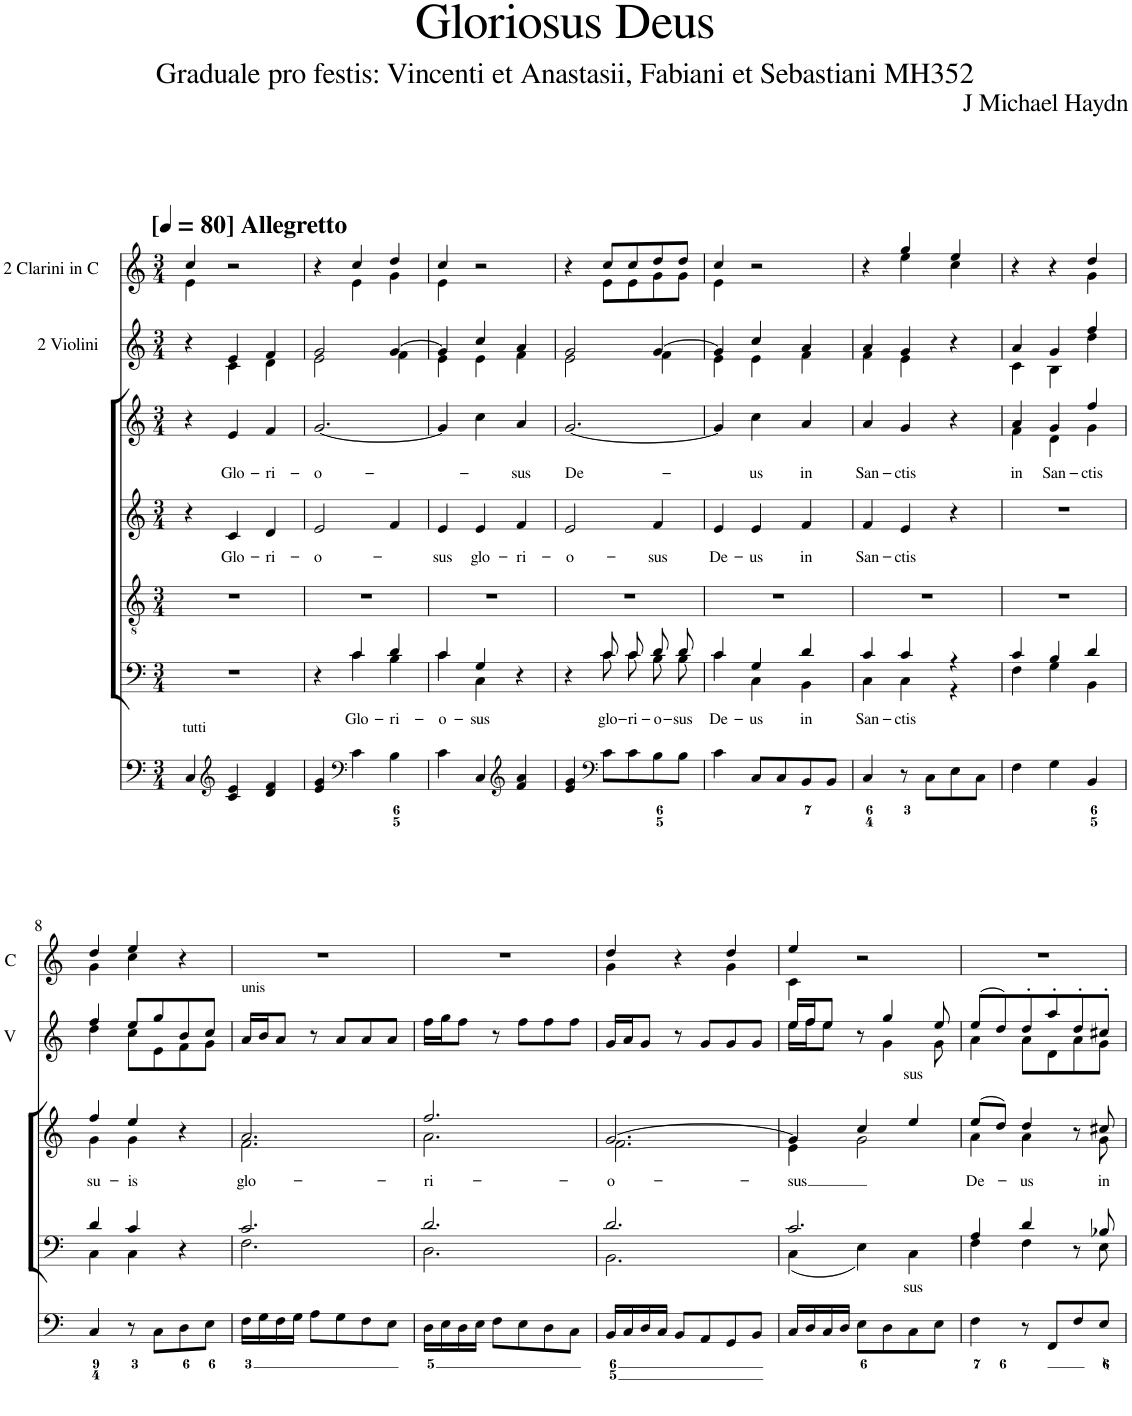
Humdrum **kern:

**kern	**kern	**kern	**kern	**text	**kern	**kern	**text	**kern	**text	**kern	**kern
*part9	*part8	*part7	*part6	*part6	*part5	*part4	*part4	*part3	*part3	*part2	*part1
*staff9	*staff8	*staff7	*staff6	*staff6	*staff5	*staff4	*staff4	*staff3	*staff3	*staff2	*staff1
*I"Violin	*I"Violin	*I"Organ	*I"Voice	*	*I"Tenor	*I"Alto	*	*I"Voice	*	*I"2 Violini	*I"2 Clarini in C
*I'Vln.	*I'Vln.	*	*	*	*	*I'A	*	*	*	*I'V	*I'C
*stria5	*stria5	*stria5	*stria5	*	*stria5	*stria5	*	*stria5	*	*stria5	*stria5
*clefG2	*clefG2	*clefF4	*clefF4	*	*clefGv2	*clefG2	*	*clefG2	*	*clefG2	*clefG2
*k[]	*k[]	*k[]	*k[]	*	*k[]	*k[]	*	*k[]	*	*k[]	*k[]
*M3/4	*M3/4	*M3/4	*M3/4	*	*M3/4	*M3/4	*	*M3/4	*	*M3/4	*M3/4
*MM80	*MM80	*MM80	*MM80	*	*MM80	*MM80	*	*MM80	*	*MM80	*MM80
=1	=1	=1	=1	=1	=1	=1	=1	=1	=1	=1	=1
*	*	*	*	*	*	*	*	*	*	*^	*^
!	!	!	!	!	!	!	!	!	!	!	!	!LO:TX:a:B:t=[	!
!	!	!	!	!	!	!	!	!	!	!	!	!LO:TX:a:B:t=] Allegretto	!
!	!	!LO:TX:a:t=tutti	!	!	!	!	!	!	!	!	!	!	!
4r	4r	4C/	2.r	.	2.r	4r	.	4r	.	4r	4ryy	4cc/	4e\
*	*	*clefG2	*	*	*	*	*	*	*	*	*	*	*
!	!	!	!	!	!	!	!LO:LY:b	!	!LO:LY:b	!	!	!	!
4c	4e	4c/ 4e/	.	.	.	4c/	Glo-	4e/	Glo-	4e/	4c\	2r	2ryy
!	!	!	!	!	!	!	!LO:LY:b	!	!LO:LY:b	!	!	!	!
4d	4f	4d/ 4f/	.	.	.	4d/	-ri-	4f/	-ri-	4f/	4d\	.	.
=2	=2	=2	=2	=2	=2	=2	=2	=2	=2	=2	=2	=2	=2
*	*	*	*^	*	*	*	*	*	*	*	*	*	*
!	!	!	!	!	!	!	!	!LO:LY:b	!	!LO:LY:b	!	!	!	!
2e	2g	4e/ 4g/	4r	4ryy	.	2.r	2e/	-o-	[2.g/	-o-	2g/	2e\	4r	4ryy
*	*	*clefF4	*	*	*	*	*	*	*	*	*	*	*	*
!	!	!	!	!	!LO:LY:b	!	!	!	!	!	!	!	!	!
.	.	4c\	4c/	4c\	Glo-	.	.	.	.	.	.	.	4cc/	4e\
!	!	!	!	!	!LO:LY:b	!	!	!	!	!	!	!	!	!
4f	[4g	4B\	4d/	4B\	-ri-	.	4f/	.	.	.	[4g/	4f\	4dd/	4g\
=3	=3	=3	=3	=3	=3	=3	=3	=3	=3	=3	=3	=3	=3	=3
!	!	!	!	!	!LO:LY:b	!	!	!LO:LY:b	!	!	!	!	!	!
4e	4g]	4c\	4c/	4c\	-o-	2.r	4e/	-sus	4g/]	.	4g/]	4e\	4cc/	4e\
!	!	!	!	!	!LO:LY:b	!	!	!LO:LY:b	!	!	!	!	!	!
4e	4cc	4C/	4G/	4C\	-sus	.	4e/	glo-	4cc\	.	4cc/	4e\	2r	2ryy
*	*	*clefG2	*	*	*	*	*	*	*	*	*	*	*	*
!	!	!	!	!	!	!	!	!LO:LY:b	!	!LO:LY:b	!	!	!	!
4f	4a	4f/ 4a/	4r	4ryy	.	.	4f/	-ri-	4a/	-sus	4a/	4f\	.	.
=4	=4	=4	=4	=4	=4	=4	=4	=4	=4	=4	=4	=4	=4	=4
!	!	!	!	!	!	!	!	!LO:LY:b	!	!LO:LY:b	!	!	!	!
2e	2g	4e/ 4g/	4r	4ryy	.	2.r	2e/	-o-	[2.g/	De-	2g/	2e\	4r	4ryy
*	*	*clefF4	*	*	*	*	*	*	*	*	*	*	*	*
!	!	!	!	!	!LO:LY:b	!	!	!	!	!	!	!	!	!
.	.	8c\L	8c/L	8c\L	glo-	.	.	.	.	.	.	.	8cc/L	8e\L
!	!	!	!	!	!LO:LY:b	!	!	!	!	!	!	!	!	!
.	.	8c\	8c/J	8c\J	-ri-	.	.	.	.	.	.	.	8cc/	8e\
!	!	!	!	!	!LO:LY:b	!	!	!LO:LY:b	!	!	!	!	!	!
4f	[4g	8B\	8d/L	8B\L	-o-	.	4f/	-sus	.	.	[4g/	4f\	8dd/	8g\
!	!	!	!	!	!LO:LY:b	!	!	!	!	!	!	!	!	!
.	.	8B\J	8d/J	8B\J	-sus	.	.	.	.	.	.	.	8dd/J	8g\J
=5	=5	=5	=5	=5	=5	=5	=5	=5	=5	=5	=5	=5	=5	=5
!	!	!	!	!	!LO:LY:b	!	!	!LO:LY:b	!	!	!	!	!	!
4e	4g]	4c\	4c/	4c\	De-	2.r	4e/	De-	4g/]	.	4g/]	4e\	4cc/	4e\
!	!	!	!	!	!LO:LY:b	!	!	!LO:LY:b	!	!LO:LY:b	!	!	!	!
4e	4cc	8C/L	4G/	4C\	-us	.	4e/	-us	4cc\	-us	4cc/	4e\	2r	2ryy
.	.	8C/	.	.	.	.	.	.	.	.	.	.	.	.
!	!	!	!	!	!LO:LY:b	!	!	!LO:LY:b	!	!LO:LY:b	!	!	!	!
4f	4a	8BB/	4d/	4BB\	in	.	4f/	in	4a/	in	4a/	4f\	.	.
.	.	8BB/J	.	.	.	.	.	.	.	.	.	.	.	.
=6	=6	=6	=6	=6	=6	=6	=6	=6	=6	=6	=6	=6	=6	=6
!	!	!	!	!	!LO:LY:b	!	!	!LO:LY:b	!	!LO:LY:b	!	!	!	!
4f	4a	4C/	4c/	4C\	San-	2.r	4f/	San-	4a/	San-	4a/	4f\	4r	4ryy
!	!	!	!	!	!LO:LY:b	!	!	!LO:LY:b	!	!LO:LY:b	!	!	!	!
4e	4g	8r	4c/	4C\	-ctis	.	4e/	-ctis	4g/	-ctis	4g/	4e\	4gg/	4ee\
.	.	8C\L	.	.	.	.	.	.	.	.	.	.	.	.
4r	4r	8E\	4r	4r	.	.	4r	.	4r	.	4r	4ryy	4ee/	4cc\
.	.	8C\J	.	.	.	.	.	.	.	.	.	.	.	.
=7	=7	=7	=7	=7	=7	=7	=7	=7	=7	=7	=7	=7	=7	=7
!	!	!	!	!	!	!	!	!	!	!LO:LY:b	!	!	!	!
*	*	*	*	*	*	*	*	*	*^	*	*	*	*	*
4c	4a	4F\	4c/	4F\	.	2.r	2.r	.	4a/	4f\	in	4a/	4c\	4r	2ryy
!	!	!	!	!	!	!	!	!	!	!	!LO:LY:b	!	!	!	!
4B	4g	4G\	4B/	4G\	.	.	.	.	4g/	4d\	San-	4g/	4B\	4r	.
!	!	!	!	!	!	!	!	!	!	!	!LO:LY:b	!	!	!	!
4dd	4ff	4BB/	4d/	4BB\	.	.	.	.	4ff/	4g\	-ctis	4ff/	4dd\	4dd/	4g\
!!LO:LB:g=z	!!
=8	=8	=8	=8	=8	=8	=8	=8	=8	=8	=8	=8	=8	=8	=8	=8
!	!	!	!	!	!	!	!	!	!	!	!LO:LY:b	!	!	!	!
4dd	4ff	4C/	4d/	4C\	.	2.r	4r	.	4ff/	4g\	su-	4ff/	4dd\	4dd/	4g\
!	!	!	!	!	!	!	!	!	!	!	!LO:LY:b	!	!	!	!
8cc/L	8ee\L	8r	4c/	4C\	.	.	4r	.	4ee/	4g\	-is	8ee/L	8cc\L	4ee/	4cc\
8e/J	8gg\J	8C\L	.	.	.	.	.	.	.	.	.	8gg/	8e\	.	.
8f/L	8b\L	8D\	4r	4ryy	.	.	4r	.	4r	4ryy	.	8b/	8f\	4r	4ryy
8g/J	8cc\J	8E\J	.	.	.	.	.	.	.	.	.	8cc/J	8g\J	.	.
*	*	*	*	*	*	*	*	*	*	*	*	*	*	*v	*v
=9	=9	=9	=9	=9	=9	=9	=9	=9	=9	=9	=9	=9	=9	=9
!	!	!	!	!	!	!	!	!	!	!	!	!LO:TX:a:t=unis	!	!
!	!LO:TX:a:t=unis	!	!	!	!	!	!	!	!	!	!	!	!	!
!LO:TX:a:t=unis	!	!	!	!	!	!	!	!	!	!	!	!	!	!
!	!	!	!	!	!	!	!	!	!	!	!LO:LY:b	!	!	!
*	*	*	*	*	*	*	*	*	*	*	*	*v	*v	*
16a/LL	16a/LL	16F\LL	2.c/	2.F\	.	2.r	2.r	.	2.a/	2.f\	glo-	16a/LL	2.r
16b/J	16b/J	16G\	.	.	.	.	.	.	.	.	.	16b/J	.
8a/J	8a/J	16F\	.	.	.	.	.	.	.	.	.	8a/J	.
.	.	16G\JJ	.	.	.	.	.	.	.	.	.	.	.
8r	8r	8A\L	.	.	.	.	.	.	.	.	.	8r	.
8a	8a	8G\	.	.	.	.	.	.	.	.	.	8a/L	.
8a/L	8a/L	8F\	.	.	.	.	.	.	.	.	.	8a/	.
8a/J	8a/J	8E\J	.	.	.	.	.	.	.	.	.	8a/J	.
=10	=10	=10	=10	=10	=10	=10	=10	=10	=10	=10	=10	=10	=10
!	!	!	!	!	!	!	!	!	!	!	!LO:LY:b	!	!
16ff\LL	16ff\LL	16D\LL	2.d/	2.D\	.	2.r	2.r	.	2.ff/	2.a\	-ri-	16ff\LL	2.r
16gg\J	16gg\J	16E\	.	.	.	.	.	.	.	.	.	16gg\J	.
8ff\J	8ff\J	16D\	.	.	.	.	.	.	.	.	.	8ff\J	.
.	.	16E\JJ	.	.	.	.	.	.	.	.	.	.	.
8r	8r	8F\L	.	.	.	.	.	.	.	.	.	8r	.
8ff	8ff	8E\	.	.	.	.	.	.	.	.	.	8ff\L	.
8ff\L	8ff\L	8D\	.	.	.	.	.	.	.	.	.	8ff\	.
8ff\J	8ff\J	8C\J	.	.	.	.	.	.	.	.	.	8ff\J	.
=11	=11	=11	=11	=11	=11	=11	=11	=11	=11	=11	=11	=11	=11
!	!	!	!	!	!	!	!	!	!	!	!LO:LY:b	!	!
*	*	*	*	*	*	*	*	*	*	*	*	*	*^
16g/LL	16g/LL	16BB/LL	2.d/	2.BB\	.	2.r	2.r	.	[2.g/	2.f\	-o-	16g/LL	4dd/	4g\
16a/J	16a/J	16C/	.	.	.	.	.	.	.	.	.	16a/J	.	.
8g/J	8g/J	16D/	.	.	.	.	.	.	.	.	.	8g/J	.	.
.	.	16C/JJ	.	.	.	.	.	.	.	.	.	.	.	.
8r	8r	8BB/L	.	.	.	.	.	.	.	.	.	8r	4r	4ryy
8g	8g	8AA/	.	.	.	.	.	.	.	.	.	8g/L	.	.
8g/L	8g/L	8GG/	.	.	.	.	.	.	.	.	.	8g/	4dd/	4g\
8g/J	8g/J	8BB/J	.	.	.	.	.	.	.	.	.	8g/J	.	.
=12	=12	=12	=12	=12	=12	=12	=12	=12	=12	=12	=12	=12	=12	=12
!	!	!	!	!	!	!	!	!	!	!	!LO:LY:b	!	!	!
*	*	*	*	*	*	*	*	*	*	*	*	*^	*	*
16ee\LL	16ee\LL	16C/LL	2.c/	(4C\	.	2.r	2.r	.	4g/]	4e\	-sus	16ee/LL	16ee\LL	4ee/	4c\
16ff\J	16ff\J	16D/	.	.	.	.	.	.	.	.	.	16ff/J	16ff\J	.	.
8ee\J	8ee\J	16C/	.	.	.	.	.	.	.	.	.	8ee/J	8ee\J	.	.
.	.	16D/JJ	.	.	.	.	.	.	.	.	.	.	.	.	.
8r	8r	8E\L	.	4E\)	.	.	.	.	4cc/	2g\	.	8r	8ryy	2r	2ryy
!	!LO:TX:a:t=div	!	!	!	!	!	!	!	!	!	!	!	!	!	!
!LO:TX:a:t=div	!	!	!	!	!	!	!	!	!	!	!	!	!	!	!
4g	4gg	8D\	.	.	.	.	.	.	.	.	.	4gg/	4g\	.	.
!	!	!	!	!	!LO:LY:b	!	!	!	!	!	!LO:LY:a	!	!	!	!
.	.	8C\	.	4C\	sus	.	.	.	4ee/	.	sus	.	.	.	.
8g	8ee	8E\J	.	.	.	.	.	.	.	.	.	8ee/	8g\	.	.
*	*	*	*	*	*	*	*	*	*	*	*	*	*	*v	*v
=13	=13	=13	=13	=13	=13	=13	=13	=13	=13	=13	=13	=13	=13	=13
!	!	!	!	!	!	!	!	!	!	!	!LO:LY:b	!	!	!
4a	(8ee\L	4F\	4A/	4F\	.	2.r	2.r	.	(8ee/L	4a\	De-	(8ee/L	4a\	2.r
.	8dd\J)	.	.	.	.	.	.	.	8dd/J)	.	.	8dd/)	.	.
!	!	!	!	!	!	!	!	!	!	!	!LO:LY:b	!	!	!
8a/L	8dd'\L	8r	4d/	4F\	.	.	.	.	4dd/	4a\	-us	8dd'/	8a\L	.
8d/J	8aa'\J	8FF/L	.	.	.	.	.	.	.	.	.	8aa'/	8d\	.
8a/L	8dd'\L	8F/	8r	8ryy	.	.	.	.	8r	8ryy	.	8dd'/	8a\	.
!	!	!	!	!	!	!	!	!	!	!	!LO:LY:b	!	!	!
8g/J	8cc#X'\J	8E/J	8B-X/	8E\	.	.	.	.	8cc#X/	8g\	in	8cc#X'/J	8g\J	.
*	*	*	*	*	*	*	*	*	*v	*v	*	*	*	*
*	*	*	*v	*v	*	*	*	*	*	*	*v	*v	*
=	=	=	=	=	=	=	=	=	=	=	=
*-	*-	*-	*-	*-	*-	*-	*-	*-	*-	*-	*-
